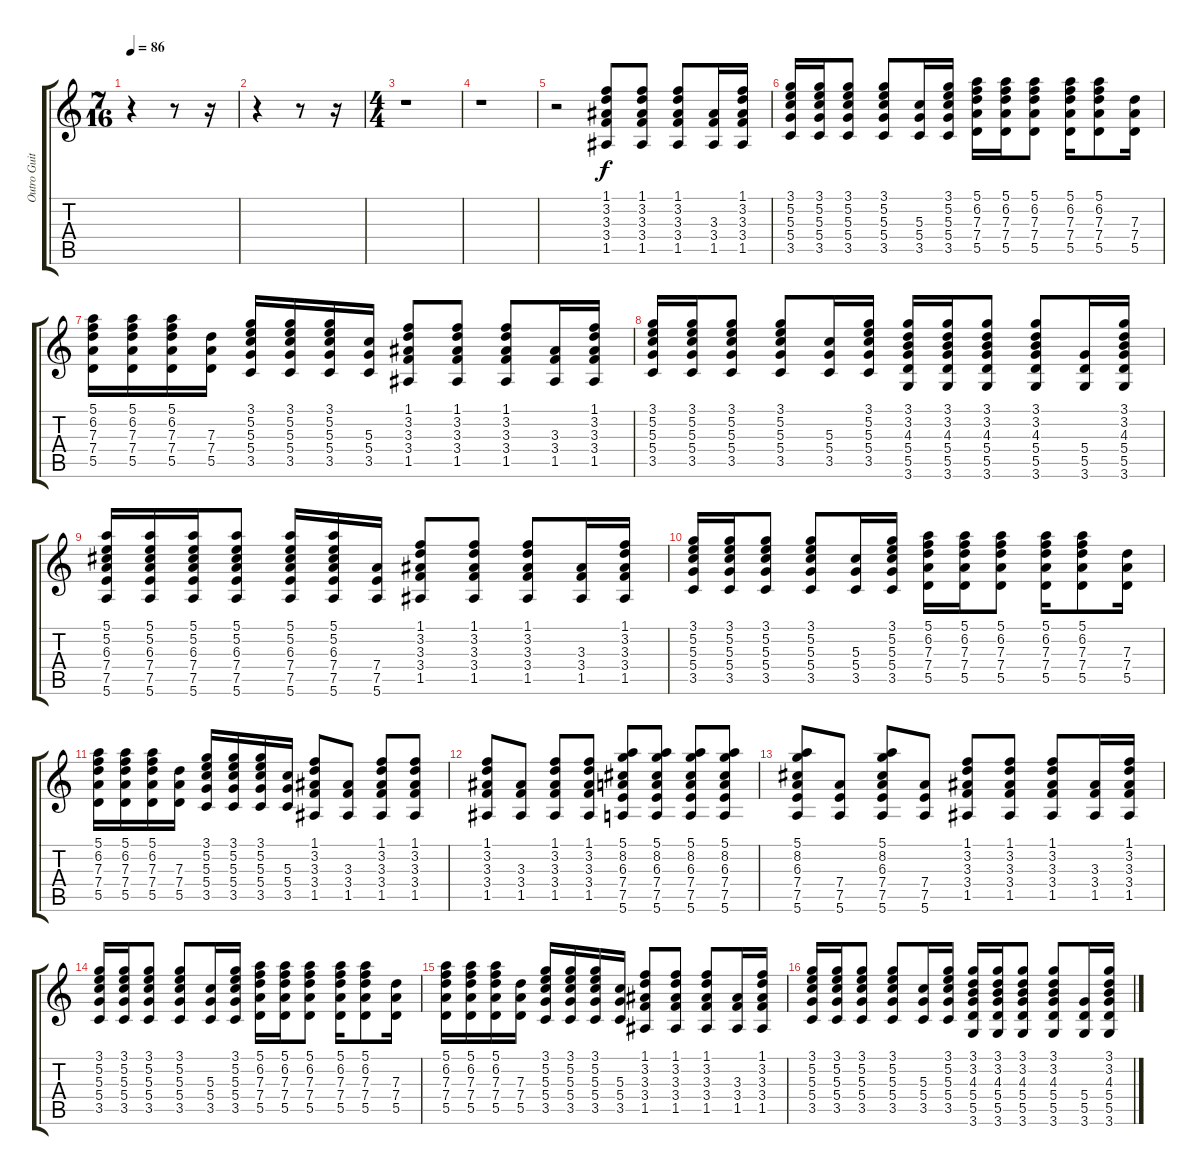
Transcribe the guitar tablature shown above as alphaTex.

\track ("Outro Guitar" "Outro Guit") {instrument acousticguitarsteel}
\staff {score tabs}
\tuning (E4 B3 G3 D3 A2 E2) {hide}
\ts (7 16)
\tempo 86
\clef g2
\ks c
r.4{dy f} r.8 r.16 |
r.4 r.8 r.16 |
\ts (4 4)
r.1 |
r.1 |
r.2 (1.1 3.2 3.3 3.4 1.5).8{volume 8} (1.1 3.2 3.3 3.4 1.5).8 (1.1 3.2 3.3 3.4 1.5).8 (3.3 3.4 1.5).16 (1.1 3.2 3.3 3.4 1.5).16 |
(3.1 5.2 5.3 5.4 3.5).16{volume 10} (3.1 5.2 5.3 5.4 3.5).16 (3.1 5.2 5.3 5.4 3.5).8 (3.1 5.2 5.3 5.4 3.5).8 (5.3 5.4 3.5).16 (3.1 5.2 5.3 5.4 3.5).16 (5.1 6.2 7.3 7.4 5.5).16 (5.1 6.2 7.3 7.4 5.5).16 (5.1 6.2 7.3 7.4 5.5).8 (5.1 6.2 7.3 7.4 5.5).16 (5.1 6.2 7.3 7.4 5.5).8 (7.3 7.4 5.5).16 |
(5.1 6.2 7.3 7.4 5.5).16{volume 12} (5.1 6.2 7.3 7.4 5.5).16 (5.1 6.2 7.3 7.4 5.5).16 (7.3 7.4 5.5).16 (3.1 5.2 5.3 5.4 3.5).16 (3.1 5.2 5.3 5.4 3.5).16 (3.1 5.2 5.3 5.4 3.5).16 (5.3 5.4 3.5).16 (1.1 3.2 3.3 3.4 1.5).8 (1.1 3.2 3.3 3.4 1.5).8 (1.1 3.2 3.3 3.4 1.5).8 (3.3 3.4 1.5).16 (1.1 3.2 3.3 3.4 1.5).16 |
(3.1 5.2 5.3 5.4 3.5).16 (3.1 5.2 5.3 5.4 3.5).16 (3.1 5.2 5.3 5.4 3.5).8 (3.1 5.2 5.3 5.4 3.5).8 (5.3 5.4 3.5).16 (3.1 5.2 5.3 5.4 3.5).16 (3.1 3.2 4.3 5.4 5.5 3.6).16 (3.1 3.2 4.3 5.4 5.5 3.6).16 (3.1 3.2 4.3 5.4 5.5 3.6).8 (3.1 3.2 4.3 5.4 5.5 3.6).8 (5.4 5.5 3.6).16 (3.1 3.2 4.3 5.4 5.5 3.6).16 |
(5.1 5.2 6.3 7.4 7.5 5.6).16 (5.1 5.2 6.3 7.4 7.5 5.6).16 (5.1 5.2 6.3 7.4 7.5 5.6).16 (5.1 5.2 6.3 7.4 7.5 5.6).8 (5.1 5.2 6.3 7.4 7.5 5.6).16 (5.1 5.2 6.3 7.4 7.5 5.6).16 (7.4 7.5 5.6).16 (1.1 3.2 3.3 3.4 1.5).8 (1.1 3.2 3.3 3.4 1.5).8 (1.1 3.2 3.3 3.4 1.5).8 (3.3 3.4 1.5).16 (1.1 3.2 3.3 3.4 1.5).16 |
(3.1 5.2 5.3 5.4 3.5).16 (3.1 5.2 5.3 5.4 3.5).16 (3.1 5.2 5.3 5.4 3.5).8 (3.1 5.2 5.3 5.4 3.5).8 (5.3 5.4 3.5).16 (3.1 5.2 5.3 5.4 3.5).16 (5.1 6.2 7.3 7.4 5.5).16 (5.1 6.2 7.3 7.4 5.5).16 (5.1 6.2 7.3 7.4 5.5).8 (5.1 6.2 7.3 7.4 5.5).16 (5.1 6.2 7.3 7.4 5.5).8 (7.3 7.4 5.5).16 |
(5.1 6.2 7.3 7.4 5.5).16 (5.1 6.2 7.3 7.4 5.5).16 (5.1 6.2 7.3 7.4 5.5).16 (7.3 7.4 5.5).16 (3.1 5.2 5.3 5.4 3.5).16 (3.1 5.2 5.3 5.4 3.5).16 (3.1 5.2 5.3 5.4 3.5).16 (5.3 5.4 3.5).16 (1.1 3.2 3.3 3.4 1.5).8 (3.3 3.4 1.5).8 (1.1 3.2 3.3 3.4 1.5).8 (1.1 3.2 3.3 3.4 1.5).8 |
(1.1 3.2 3.3 3.4 1.5).8 (3.3 3.4 1.5).8 (1.1 3.2 3.3 3.4 1.5).8 (1.1 3.2 3.3 3.4 1.5).8 (5.1 8.2 6.3 7.4 7.5 5.6).8 (5.1 8.2 6.3 7.4 7.5 5.6).8 (5.1 8.2 6.3 7.4 7.5 5.6).8 (5.1 8.2 6.3 7.4 7.5 5.6).8 |
(5.1 8.2 6.3 7.4 7.5 5.6).8{volume 10} (7.4 7.5 5.6).8 (5.1 8.2 6.3 7.4 7.5 5.6).8 (7.4 7.5 5.6).8 (1.1 3.2 3.3 3.4 1.5).8 (1.1 3.2 3.3 3.4 1.5).8 (1.1 3.2 3.3 3.4 1.5).8 (3.3 3.4 1.5).16 (1.1 3.2 3.3 3.4 1.5).16 |
(3.1 5.2 5.3 5.4 3.5).16{volume 9} (3.1 5.2 5.3 5.4 3.5).16 (3.1 5.2 5.3 5.4 3.5).8 (3.1 5.2 5.3 5.4 3.5).8 (5.3 5.4 3.5).16 (3.1 5.2 5.3 5.4 3.5).16 (5.1 6.2 7.3 7.4 5.5).16 (5.1 6.2 7.3 7.4 5.5).16 (5.1 6.2 7.3 7.4 5.5).8 (5.1 6.2 7.3 7.4 5.5).16 (5.1 6.2 7.3 7.4 5.5).8 (7.3 7.4 5.5).16 |
(5.1 6.2 7.3 7.4 5.5).16{volume 7} (5.1 6.2 7.3 7.4 5.5).16 (5.1 6.2 7.3 7.4 5.5).16 (7.3 7.4 5.5).16 (3.1 5.2 5.3 5.4 3.5).16 (3.1 5.2 5.3 5.4 3.5).16 (3.1 5.2 5.3 5.4 3.5).16 (5.3 5.4 3.5).16 (1.1 3.2 3.3 3.4 1.5).8 (1.1 3.2 3.3 3.4 1.5).8 (1.1 3.2 3.3 3.4 1.5).8 (3.3 3.4 1.5).16 (1.1 3.2 3.3 3.4 1.5).16 |
(3.1 5.2 5.3 5.4 3.5).16{volume 6} (3.1 5.2 5.3 5.4 3.5).16 (3.1 5.2 5.3 5.4 3.5).8 (3.1 5.2 5.3 5.4 3.5).8 (5.3 5.4 3.5).16 (3.1 5.2 5.3 5.4 3.5).16 (3.1 3.2 4.3 5.4 5.5 3.6).16 (3.1 3.2 4.3 5.4 5.5 3.6).16 (3.1 3.2 4.3 5.4 5.5 3.6).8 (3.1 3.2 4.3 5.4 5.5 3.6).8 (5.4 5.5 3.6).16 (3.1 3.2 4.3 5.4 5.5 3.6).16
